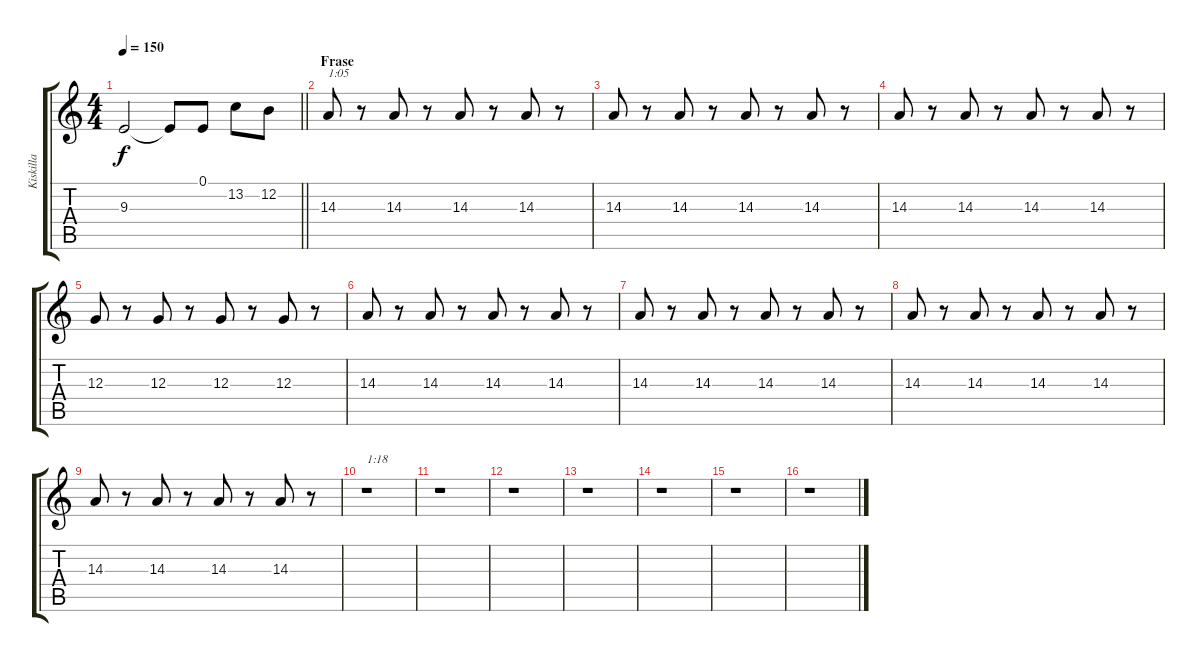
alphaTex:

\track ("Kiskilla" "Kiskilla") {instrument harpsichord}
\staff {score tabs}
\tuning (E4 B3 G3 D3 A2 E2) {hide}
\ts (4 4)
\tempo 150
\clef g2
\barLineRight lightlight
\ks c
9.3.2{dy f} 9.3{t}.8 0.1.8 13.2.8 12.2.8 |
\section ("" "Frase")
14.3.8{txt "1:05"} r.8 14.3.8 r.8 14.3.8 r.8 14.3.8 r.8 |
14.3.8 r.8 14.3.8 r.8 14.3.8 r.8 14.3.8 r.8 |
14.3.8 r.8 14.3.8 r.8 14.3.8 r.8 14.3.8 r.8 |
12.3.8 r.8 12.3.8 r.8 12.3.8 r.8 12.3.8 r.8 |
14.3.8 r.8 14.3.8 r.8 14.3.8 r.8 14.3.8 r.8 |
14.3.8 r.8 14.3.8 r.8 14.3.8 r.8 14.3.8 r.8 |
14.3.8 r.8 14.3.8 r.8 14.3.8 r.8 14.3.8 r.8 |
14.3.8 r.8 14.3.8 r.8 14.3.8 r.8 14.3.8 r.8 |
r.1{txt "1:18"} |
r.1 |
r.1 |
r.1 |
r.1 |
r.1 |
r.1
